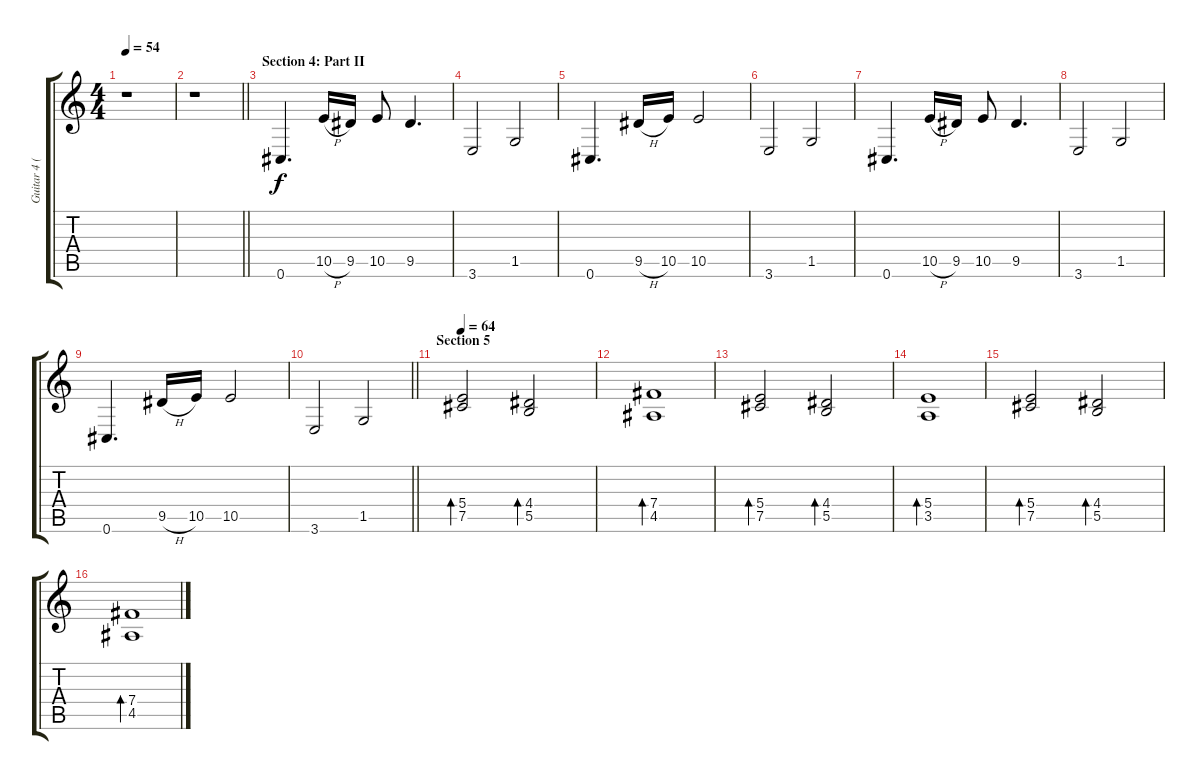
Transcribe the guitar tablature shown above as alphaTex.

\track ("Guitar 4 (Clean)" "Guitar 4 (") {instrument electricguitarjazz}
\staff {score tabs}
\tuning (Db4 Ab3 E3 B2 Gb2 Db2) {hide}
\ts (4 4)
\tempo 54
\clef g2
\ks c
r.1{dy f} |
\barLineRight lightlight
r.1 |
\section ("" "Section 4: Part II")
0.6.4{d} 10.5{h}.16 9.5.16 10.5.8 9.5.4{d} |
3.6.2 1.5.2 |
0.6.4{d} 9.5{h}.16 10.5.16 10.5.2 |
3.6.2 1.5.2 |
0.6.4{d} 10.5{h}.16 9.5.16 10.5.8 9.5.4{d} |
3.6.2 1.5.2 |
0.6.4{d} 9.5{h}.16 10.5.16 10.5.2 |
\barLineRight lightlight
3.6.2 1.5.2 |
\section ("" "Section 5")
\tempo 64
(5.4 7.5).2{bd 60} (4.4 5.5).2{bd 60} |
(7.4 4.5).1{bd 60} |
(5.4 7.5).2{bd 60} (4.4 5.5).2{bd 60} |
(5.4 3.5).1{bd 60} |
(5.4 7.5).2{bd 60} (4.4 5.5).2{bd 60} |
(7.4 4.5).1{bd 60}
